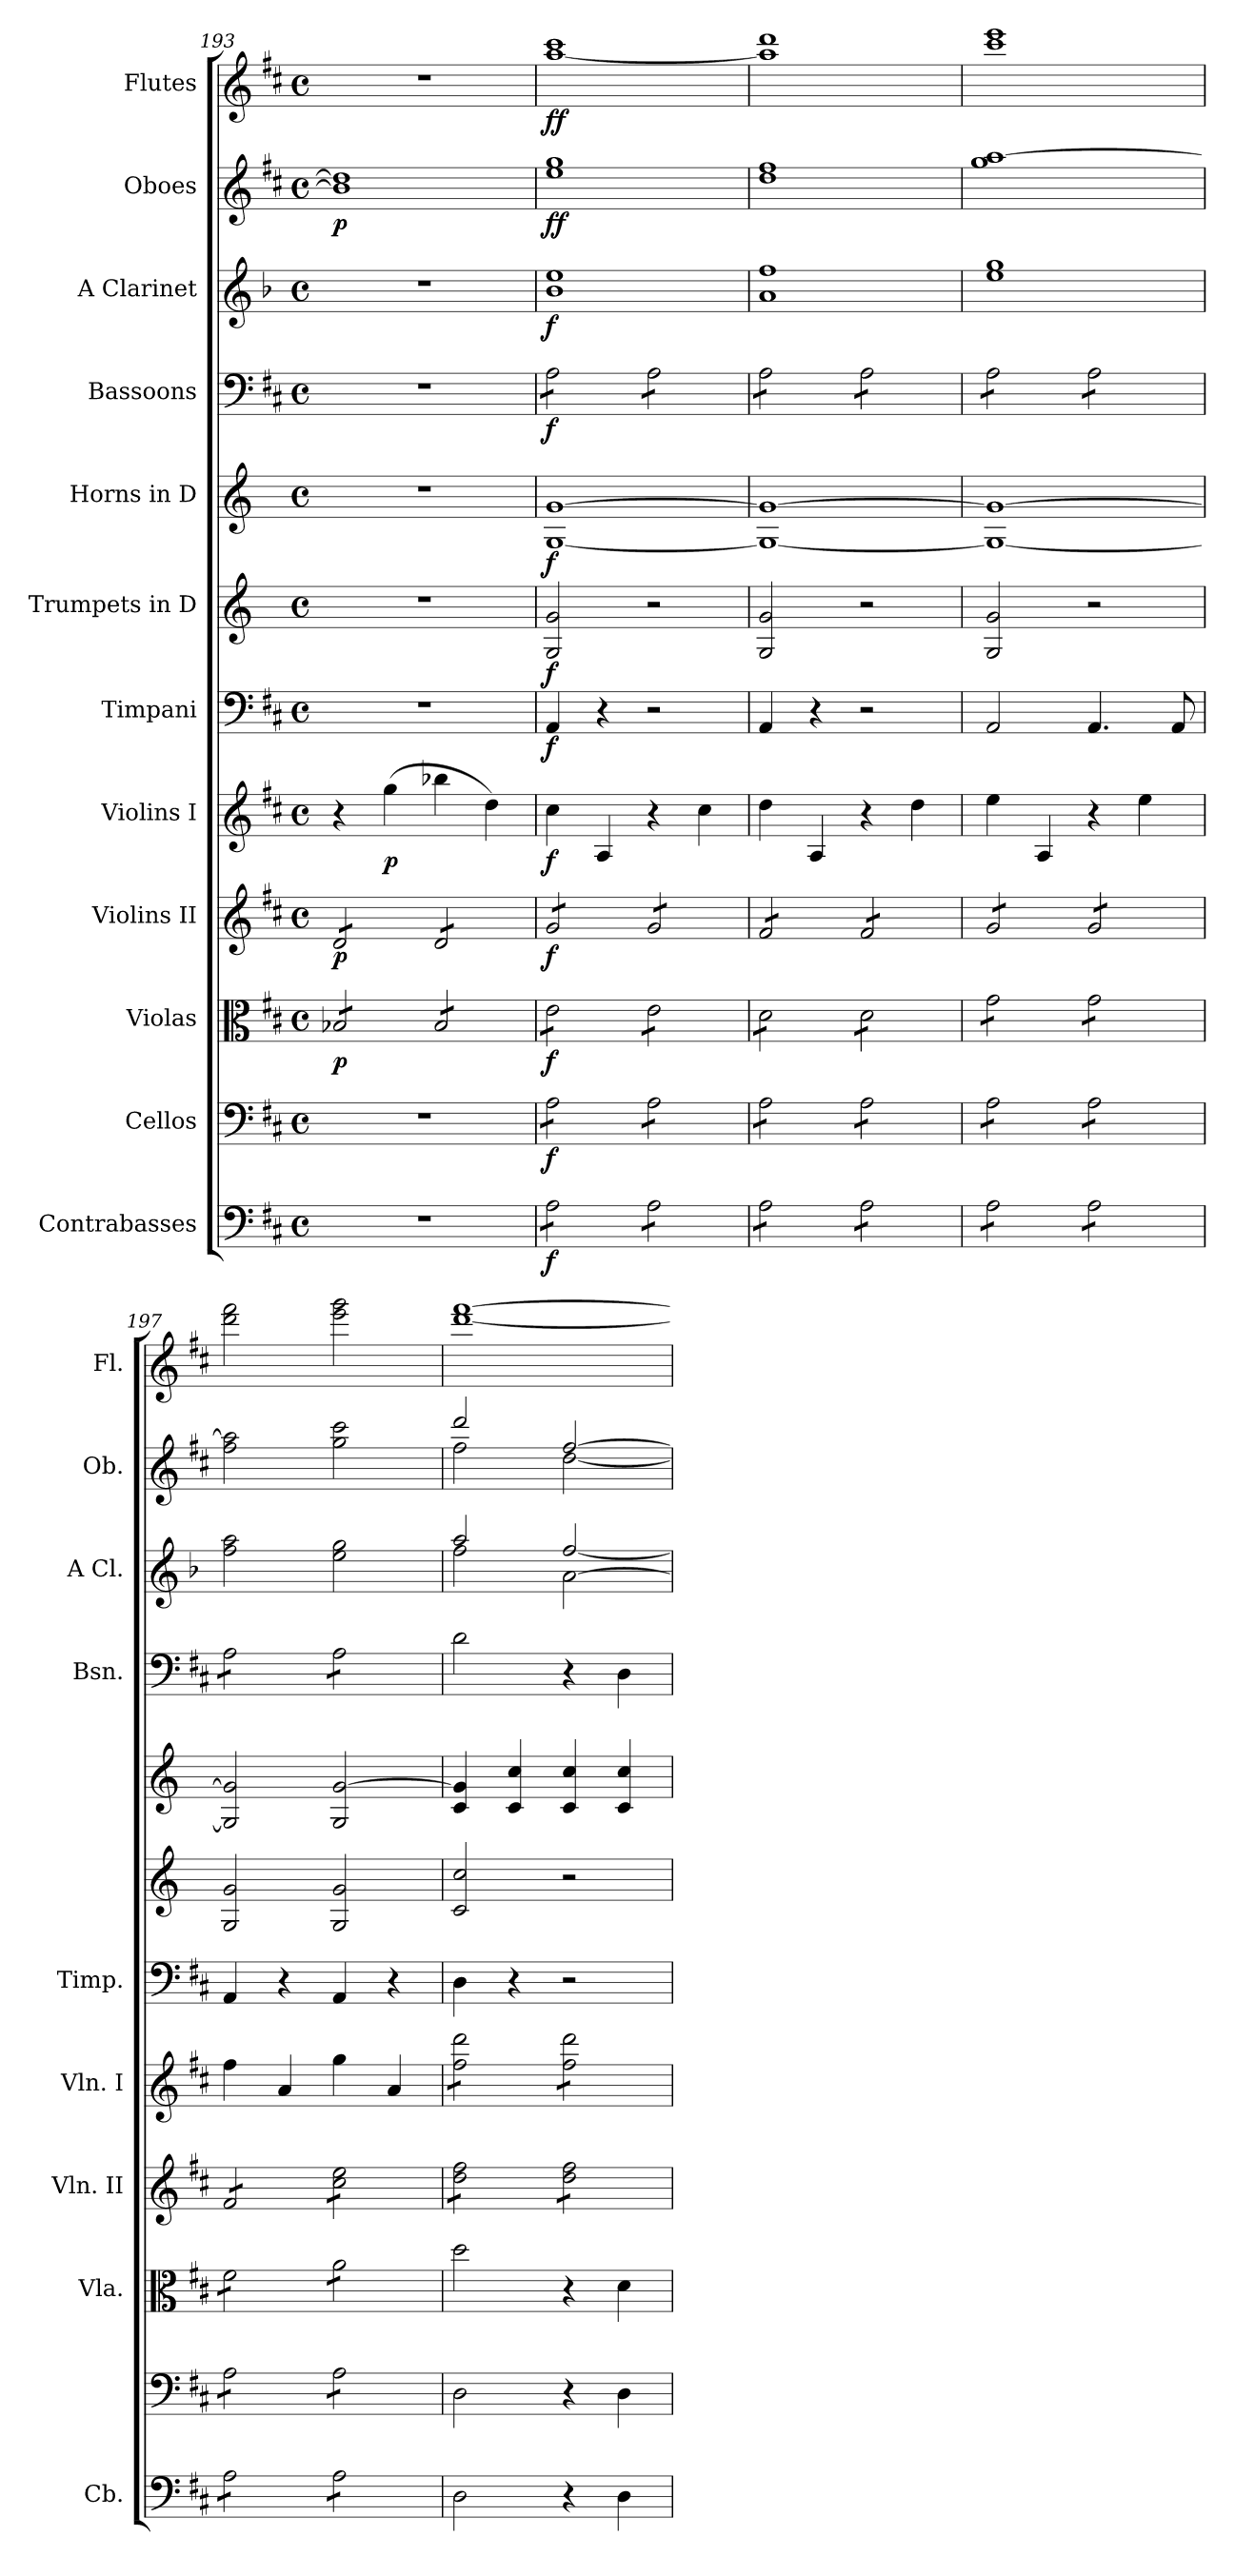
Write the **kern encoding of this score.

**kern	**dynam	**kern	**dynam	**kern	**dynam	**kern	**dynam	**kern	**dynam	**kern	**dynam	**kern	**dynam	**kern	**dynam	**kern	**dynam	**kern	**dynam	**kern	**dynam	**kern	**dynam
*part12	*part12	*part11	*part11	*part10	*part10	*part9	*part9	*part8	*part8	*part7	*part7	*part6	*part6	*part5	*part5	*part4	*part4	*part3	*part3	*part2	*part2	*part1	*part1
*staff12	*staff12	*staff11	*staff11	*staff10	*staff10	*staff9	*staff9	*staff8	*staff8	*staff7	*staff7	*staff6	*staff6	*staff5	*staff5	*staff4	*staff4	*staff3	*staff3	*staff2	*staff2	*staff1	*staff1
*I"Contrabasses	*	*I"Cellos	*	*I"Violas	*	*I"Violins II	*	*I"Violins I	*	*I"Timpani	*	*I"Trumpets in D	*	*I"Horns in D	*	*I"Bassoons	*	*I"A Clarinet	*	*I"Oboes	*	*I"Flutes	*
*I'Cb.	*	*	*	*I'Vla.	*	*I'Vln. II	*	*I'Vln. I	*	*I'Timp.	*	*	*	*	*	*I'Bsn.	*	*I'A Cl.	*	*I'Ob.	*	*I'Fl.	*
*clefF4	*	*clefF4	*	*clefC3	*	*clefG2	*	*clefG2	*	*clefF4	*	*clefG2	*	*clefG2	*	*clefF4	*	*clefG2	*	*clefG2	*	*clefG2	*
*ITrd7c12	*	*	*	*	*	*	*	*	*	*	*	*ITrd-1c-2	*	*ITrd6c10	*	*	*	*ITrd2c3	*	*	*	*	*
*k[f#c#]	*	*k[f#c#]	*	*k[f#c#]	*	*k[f#c#]	*	*k[f#c#]	*	*k[f#c#]	*	*k[f#c#]	*	*k[f#c#]	*	*k[f#c#]	*	*k[f#c#]	*	*k[f#c#]	*	*k[f#c#]	*
*M4/4	*	*M4/4	*	*M4/4	*	*M4/4	*	*M4/4	*	*M4/4	*	*M4/4	*	*M4/4	*	*M4/4	*	*M4/4	*	*M4/4	*	*M4/4	*
*met(c)	*	*met(c)	*	*met(c)	*	*met(c)	*	*met(c)	*	*met(c)	*	*met(c)	*	*met(c)	*	*met(c)	*	*met(c)	*	*met(c)	*	*met(c)	*
=193	=193	=193	=193	=193	=193	=193	=193	=193	=193	=193	=193	=193	=193	=193	=193	=193	=193	=193	=193	=193	=193	=193	=193
!	!	!	!	!	!LO:DY:b	!	!LO:DY:b	!	!	!	!	!	!	!	!	!	!	!	!	!	!LO:DY:b	!	!
*	*	*	*	*tremolo	*	*	*	*	*	*	*	*	*	*	*	*	*	*	*	*	*	*	*
*	*	*	*	*	*	*tremolo	*	*	*	*	*	*	*	*	*	*	*	*	*	*	*	*	*
1r	.	1r	.	8B-X/L	p	8d/L	p	4r	.	1r	.	1r	.	1r	.	1r	.	1r	.	1b-] 1dd]	p	1r	.
.	.	.	.	8B-X/	.	8d/	.	.	.	.	.	.	.	.	.	.	.	.	.	.	.	.	.
!	!	!	!	!	!	!	!	!	!LO:DY:b	!	!	!	!	!	!	!	!	!	!	!	!	!	!
.	.	.	.	8B-X/	.	8d/	.	(>4gg\	p	.	.	.	.	.	.	.	.	.	.	.	.	.	.
.	.	.	.	8B-X/J	.	8d/J	.	.	.	.	.	.	.	.	.	.	.	.	.	.	.	.	.
.	.	.	.	8B-/L	.	8d/L	.	4bb-X\	.	.	.	.	.	.	.	.	.	.	.	.	.	.	.
.	.	.	.	8B-/	.	8d/	.	.	.	.	.	.	.	.	.	.	.	.	.	.	.	.	.
.	.	.	.	8B-/	.	8d/	.	4dd\)	.	.	.	.	.	.	.	.	.	.	.	.	.	.	.
.	.	.	.	8B-/J	.	8d/J	.	.	.	.	.	.	.	.	.	.	.	.	.	.	.	.	.
=194	=194	=194	=194	=194	=194	=194	=194	=194	=194	=194	=194	=194	=194	=194	=194	=194	=194	=194	=194	=194	=194	=194	=194
!	!LO:DY:b	!	!LO:DY:b	!	!LO:DY:b	!	!LO:DY:b	!	!LO:DY:b	!	!LO:DY:b	!	!LO:DY:b	!	!LO:DY:b	!	!LO:DY:b	!	!LO:DY:b	!	!LO:DY:b	!	!
!	!	!	!	!	!	!	!	!	!	!	!	!	!	!	!	!	!	!	!	!	!LO:DY:n=1:b	!	!LO:DY:b
!	!	!	!	!	!	!	!	!	!	!	!	!	!	!	!	!	!	!	!	!	!	!	!LO:DY:n=1:b
*tremolo	*	*	*	*	*	*	*	*	*	*	*	*	*	*	*	*	*	*	*	*	*	*	*
*	*	*tremolo	*	*	*	*	*	*	*	*	*	*	*	*	*	*	*	*	*	*	*	*	*
*	*	*	*	*	*	*	*	*	*	*	*	*	*	*	*	*tremolo	*	*	*	*	*	*	*
8AA\L	f	8A\L	f	8e\L	f	8g/L	f	4cc#\	f	4AA/	f	2A/ 2a/	f	[1AA [1A	f	8A\L	f	1g 1cc#	f	1ee 1gg	f f	[1aa 1ccc#	f f
8AA\	.	8A\	.	8e\	.	8g/	.	.	.	.	.	.	.	.	.	8A\	.	.	.	.	.	.	.
8AA\	.	8A\	.	8e\	.	8g/	.	4A/	.	4r	.	.	.	.	.	8A\	.	.	.	.	.	.	.
8AA\J	.	8A\J	.	8e\J	.	8g/J	.	.	.	.	.	.	.	.	.	8A\J	.	.	.	.	.	.	.
8AA\L	.	8A\L	.	8e\L	.	8g/L	.	4r	.	2r	.	2r	.	.	.	8A\L	.	.	.	.	.	.	.
8AA\	.	8A\	.	8e\	.	8g/	.	.	.	.	.	.	.	.	.	8A\	.	.	.	.	.	.	.
8AA\	.	8A\	.	8e\	.	8g/	.	4cc#\	.	.	.	.	.	.	.	8A\	.	.	.	.	.	.	.
8AA\J	.	8A\J	.	8e\J	.	8g/J	.	.	.	.	.	.	.	.	.	8A\J	.	.	.	.	.	.	.
=195	=195	=195	=195	=195	=195	=195	=195	=195	=195	=195	=195	=195	=195	=195	=195	=195	=195	=195	=195	=195	=195	=195	=195
8AA\L	.	8A\L	.	8d\L	.	8f#/L	.	4dd\	.	4AA/	.	2A/ 2a/	.	1AA_ 1A_	.	8A\L	.	1f# 1dd	.	1dd 1ff#	.	1aa] 1ddd	.
8AA\	.	8A\	.	8d\	.	8f#/	.	.	.	.	.	.	.	.	.	8A\	.	.	.	.	.	.	.
8AA\	.	8A\	.	8d\	.	8f#/	.	4A/	.	4r	.	.	.	.	.	8A\	.	.	.	.	.	.	.
8AA\J	.	8A\J	.	8d\J	.	8f#/J	.	.	.	.	.	.	.	.	.	8A\J	.	.	.	.	.	.	.
8AA\L	.	8A\L	.	8d\L	.	8f#/L	.	4r	.	2r	.	2r	.	.	.	8A\L	.	.	.	.	.	.	.
8AA\	.	8A\	.	8d\	.	8f#/	.	.	.	.	.	.	.	.	.	8A\	.	.	.	.	.	.	.
8AA\	.	8A\	.	8d\	.	8f#/	.	4dd\	.	.	.	.	.	.	.	8A\	.	.	.	.	.	.	.
8AA\J	.	8A\J	.	8d\J	.	8f#/J	.	.	.	.	.	.	.	.	.	8A\J	.	.	.	.	.	.	.
=196	=196	=196	=196	=196	=196	=196	=196	=196	=196	=196	=196	=196	=196	=196	=196	=196	=196	=196	=196	=196	=196	=196	=196
8AA\L	.	8A\L	.	8g\L	.	8g/L	.	4ee\	.	2AA/	.	2A/ 2a/	.	1AA_ 1A_	.	8A\L	.	1cc# 1ee	.	1gg [1aa	.	1ccc# 1eee	.
8AA\	.	8A\	.	8g\	.	8g/	.	.	.	.	.	.	.	.	.	8A\	.	.	.	.	.	.	.
8AA\	.	8A\	.	8g\	.	8g/	.	4A/	.	.	.	.	.	.	.	8A\	.	.	.	.	.	.	.
8AA\J	.	8A\J	.	8g\J	.	8g/J	.	.	.	.	.	.	.	.	.	8A\J	.	.	.	.	.	.	.
8AA\L	.	8A\L	.	8g\L	.	8g/L	.	4r	.	4.AA/	.	2r	.	.	.	8A\L	.	.	.	.	.	.	.
8AA\	.	8A\	.	8g\	.	8g/	.	.	.	.	.	.	.	.	.	8A\	.	.	.	.	.	.	.
8AA\	.	8A\	.	8g\	.	8g/	.	4ee\	.	.	.	.	.	.	.	8A\	.	.	.	.	.	.	.
8AA\J	.	8A\J	.	8g\J	.	8g/J	.	.	.	8AA/	.	.	.	.	.	8A\J	.	.	.	.	.	.	.
=197	=197	=197	=197	=197	=197	=197	=197	=197	=197	=197	=197	=197	=197	=197	=197	=197	=197	=197	=197	=197	=197	=197	=197
8AA\L	.	8A\L	.	8f#\L	.	8f#/L	.	4ff#\	.	4AA/	.	2A/ 2a/	.	2AA/] 2A/]	.	8A\L	.	2dd\ 2ff#\	.	2ff#\ 2aa\]	.	2ddd\ 2fff#\	.
8AA\	.	8A\	.	8f#\	.	8f#/	.	.	.	.	.	.	.	.	.	8A\	.	.	.	.	.	.	.
8AA\	.	8A\	.	8f#\	.	8f#/	.	4a/	.	4r	.	.	.	.	.	8A\	.	.	.	.	.	.	.
8AA\J	.	8A\J	.	8f#\J	.	8f#/J	.	.	.	.	.	.	.	.	.	8A\J	.	.	.	.	.	.	.
8AA\L	.	8A\L	.	8a\L	.	8cc#\ 8ee\L	.	4gg\	.	4AA/	.	2A/ 2a/	.	2AA/ [2A/	.	8A\L	.	2cc#\ 2ee\	.	2gg\ 2ccc#\	.	2eee\ 2ggg\	.
8AA\	.	8A\	.	8a\	.	8cc#\ 8ee\	.	.	.	.	.	.	.	.	.	8A\	.	.	.	.	.	.	.
8AA\	.	8A\	.	8a\	.	8cc#\ 8ee\	.	4a/	.	4r	.	.	.	.	.	8A\	.	.	.	.	.	.	.
8AA\J	.	8A\J	.	8a\J	.	8cc#\ 8ee\J	.	.	.	.	.	.	.	.	.	8A\J	.	.	.	.	.	.	.
*	*	*	*	*	*	*	*	*	*	*	*	*	*	*	*	*Xtremolo	*	*	*	*	*	*	*
*	*	*	*	*Xtremolo	*	*	*	*	*	*	*	*	*	*	*	*	*	*	*	*	*	*	*
*	*	*Xtremolo	*	*	*	*	*	*	*	*	*	*	*	*	*	*	*	*	*	*	*	*	*
*Xtremolo	*	*	*	*	*	*	*	*	*	*	*	*	*	*	*	*	*	*	*	*	*	*	*
=198	=198	=198	=198	=198	=198	=198	=198	=198	=198	=198	=198	=198	=198	=198	=198	=198	=198	=198	=198	=198	=198	=198	=198
*	*	*	*	*	*	*	*	*	*	*	*	*	*	*	*	*	*	*^	*	*^	*	*^	*
*	*	*	*	*	*	*	*	*tremolo	*	*	*	*	*	*	*	*	*	*	*	*	*	*	*	*	*	*
2DD\	.	2D\	.	2dd\	.	8dd\ 8ff#\L	.	8ff#\ 8ddd\L	.	4D\	.	2d/ 2dd/	.	4D/ 4A/]	.	2d\	.	2ff#/	2dd\	.	2ff#\	2ddd/	.	[1fff#	[1ddd	.
.	.	.	.	.	.	8dd\ 8ff#\	.	8ff#\ 8ddd\	.	.	.	.	.	.	.	.	.	.	.	.	.	.	.	.	.	.
.	.	.	.	.	.	8dd\ 8ff#\	.	8ff#\ 8ddd\	.	4r	.	.	.	4D/ 4d/	.	.	.	.	.	.	.	.	.	.	.	.
.	.	.	.	.	.	8dd\ 8ff#\J	.	8ff#\ 8ddd\J	.	.	.	.	.	.	.	.	.	.	.	.	.	.	.	.	.	.
4r	.	4r	.	4r	.	8dd\ 8ff#\L	.	8ff#\ 8ddd\L	.	2r	.	2r	.	4D/ 4d/	.	4r	.	[2f#\	[2dd/	.	[2ff#/	[2dd\	.	.	.	.
.	.	.	.	.	.	8dd\ 8ff#\	.	8ff#\ 8ddd\	.	.	.	.	.	.	.	.	.	.	.	.	.	.	.	.	.	.
4DD\	.	4D\	.	4d\	.	8dd\ 8ff#\	.	8ff#\ 8ddd\	.	.	.	.	.	4D/ 4d/	.	4D\	.	.	.	.	.	.	.	.	.	.
.	.	.	.	.	.	8dd\ 8ff#\J	.	8ff#\ 8ddd\J	.	.	.	.	.	.	.	.	.	.	.	.	.	.	.	.	.	.
*	*	*	*	*	*	*	*	*Xtremolo	*	*	*	*	*	*	*	*	*	*	*	*	*	*	*	*	*	*
*	*	*	*	*	*	*Xtremolo	*	*	*	*	*	*	*	*	*	*	*	*	*	*	*	*	*	*	*	*
*	*	*	*	*	*	*	*	*	*	*	*	*	*	*	*	*	*	*v	*v	*	*	*	*	*v	*v	*
*	*	*	*	*	*	*	*	*	*	*	*	*	*	*	*	*	*	*	*	*v	*v	*	*	*
=	=	=	=	=	=	=	=	=	=	=	=	=	=	=	=	=	=	=	=	=	=	=	=
*-	*-	*-	*-	*-	*-	*-	*-	*-	*-	*-	*-	*-	*-	*-	*-	*-	*-	*-	*-	*-	*-	*-	*-
